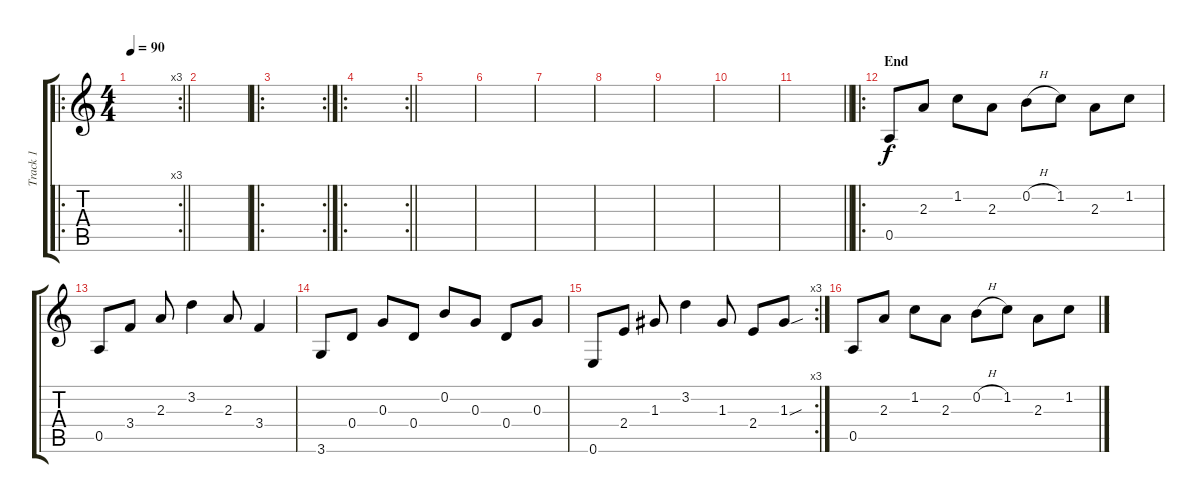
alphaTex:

\track ("Track 1" "Track 1") {instrument acousticguitarsteel}
\staff {score tabs}
\tuning (E4 B3 G3 D3 A2 E2) {hide}
\ro
\rc 3
\ts (4 4)
\tempo 90
\clef g2
\barLineRight lightlight
\ks c
|
|
\ro
\rc 2
|
\ro
\rc 2
\barLineRight lightlight
|
|
|
|
|
|
|
\barLineRight lightlight
|
\ro
\section ("" "End")
0.5.8 2.3.8 1.2.8 2.3.8 0.2{h}.8 1.2.8 2.3.8 1.2.8 |
0.5.8 3.4.8 2.3.8 3.2.4 2.3.8 3.4.4 |
3.6.8 0.4.8 0.3.8 0.4.8 0.2.8 0.3.8 0.4.8 0.3.8 |
\rc 3
0.6.8 2.4.8 1.3.8 3.2.4 1.3.8 2.4.8 1.3{sou}.8 |
0.5.8 2.3.8 1.2.8 2.3.8 0.2{h}.8 1.2.8 2.3.8 1.2.8
